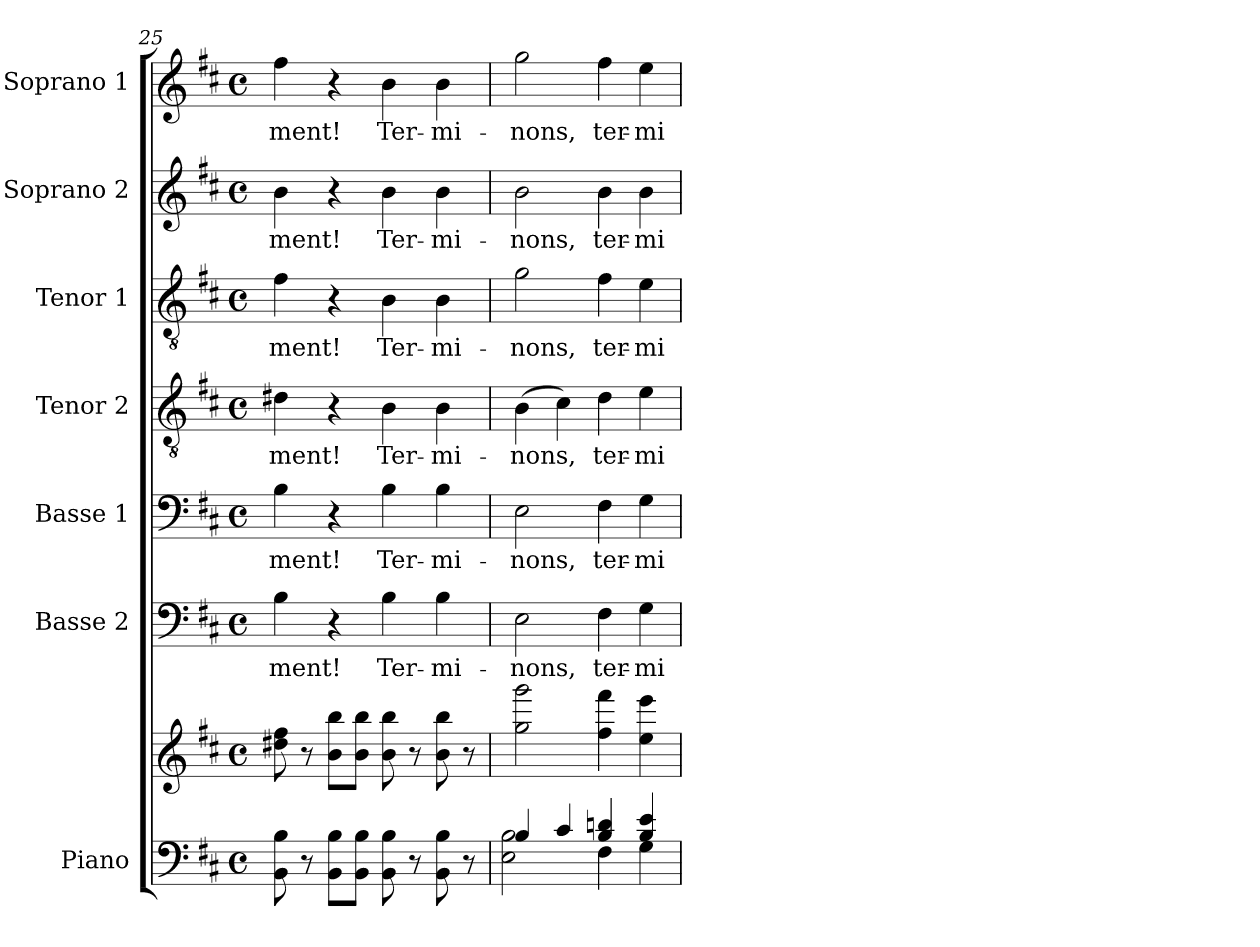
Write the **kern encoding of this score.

**kern	**kern	**kern	**text	**kern	**text	**kern	**text	**kern	**text	**kern	**text	**kern	**text
*part7	*part7	*part6	*part6	*part5	*part5	*part4	*part4	*part3	*part3	*part2	*part2	*part1	*part1
*staff8	*staff7	*staff6	*staff6	*staff5	*staff5	*staff4	*staff4	*staff3	*staff3	*staff2	*staff2	*staff1	*staff1
*I"Piano	*	*I"Basse 2	*	*I"Basse 1	*	*I"Tenor 2	*	*I"Tenor 1	*	*I"Soprano 2	*	*I"Soprano 1	*
*I'Pno.	*	*I'B2	*	*I'B1	*	*I'T2	*	*I'T1	*	*I'S2	*	*I'S1	*
!!LO:PB:g=z
*clefF4	*clefG2	*clefF4	*	*clefF4	*	*clefGv2	*	*clefGv2	*	*clefG2	*	*clefG2	*
*k[f#c#]	*k[f#c#]	*k[f#c#]	*	*k[f#c#]	*	*k[f#c#]	*	*k[f#c#]	*	*k[f#c#]	*	*k[f#c#]	*
*M4/4	*M4/4	*M4/4	*	*M4/4	*	*M4/4	*	*M4/4	*	*M4/4	*	*M4/4	*
*met(c)	*met(c)	*met(c)	*	*met(c)	*	*met(c)	*	*met(c)	*	*met(c)	*	*met(c)	*
=25	=25	=25	=25	=25	=25	=25	=25	=25	=25	=25	=25	=25	=25
!	!	!	!LO:LY:b	!	!LO:LY:b	!	!LO:LY:b	!	!LO:LY:b	!	!LO:LY:b	!	!LO:LY:b
8BB\ 8B\	8dd#X\ 8ff#\	4B\	-ment!	4B\	-ment!	4d#X\	-ment!	4f#\	-ment!	4b\	-ment!	4ff#\	-ment!
8r	8r	.	.	.	.	.	.	.	.	.	.	.	.
8BB\ 8B\L	8b\ 8bb\L	4r	.	4r	.	4r	.	4r	.	4r	.	4r	.
8BB\ 8B\J	8b\ 8bb\J	.	.	.	.	.	.	.	.	.	.	.	.
!	!	!	!LO:LY:b	!	!LO:LY:b	!	!LO:LY:b	!	!LO:LY:b	!	!LO:LY:b	!	!LO:LY:b
8BB\ 8B\	8b\ 8bb\	4B\	Ter-	4B\	Ter-	4B\	Ter-	4B\	Ter-	4b\	Ter-	4b\	Ter-
8r	8r	.	.	.	.	.	.	.	.	.	.	.	.
!	!	!	!LO:LY:b	!	!LO:LY:b	!	!LO:LY:b	!	!LO:LY:b	!	!LO:LY:b	!	!LO:LY:b
8BB\ 8B\	8b\ 8bb\	4B\	-mi-	4B\	-mi-	4B\	-mi-	4B\	-mi-	4b\	-mi-	4b\	-mi-
8r	8r	.	.	.	.	.	.	.	.	.	.	.	.
=26	=26	=26	=26	=26	=26	=26	=26	=26	=26	=26	=26	=26	=26
*^	*	*	*	*	*	*	*	*	*	*	*	*	*
!	!	!	!	!LO:LY:b	!	!LO:LY:b	!	!LO:LY:b	!	!LO:LY:b	!	!LO:LY:b	!	!LO:LY:b
4B/	2E\ 2B\	2gg\ 2ggg\	2E\	-nons,	2E\	-nons,	(4B\	-nons,	2g\	-nons,	2b\	-nons,	2gg\	-nons,
4c#/	.	.	.	.	.	.	4c#\)	.	.	.	.	.	.	.
!	!	!	!	!LO:LY:b	!	!LO:LY:b	!	!LO:LY:b	!	!LO:LY:b	!	!LO:LY:b	!	!LO:LY:b
4B/ 4dn/	4F#\	4ff#\ 4fff#\	4F#\	ter-	4F#\	ter-	4d\	ter-	4f#\	ter-	4b\	ter-	4ff#\	ter-
!	!	!	!	!LO:LY:b	!	!LO:LY:b	!	!LO:LY:b	!	!LO:LY:b	!	!LO:LY:b	!	!LO:LY:b
4B/ 4e/	4G\	4ee\ 4eee\	4G\	-mi-	4G\	-mi-	4e\	-mi-	4e\	-mi-	4b\	-mi-	4ee\	-mi-
*v	*v	*	*	*	*	*	*	*	*	*	*	*	*	*
=	=	=	=	=	=	=	=	=	=	=	=	=	=
*-	*-	*-	*-	*-	*-	*-	*-	*-	*-	*-	*-	*-	*-
